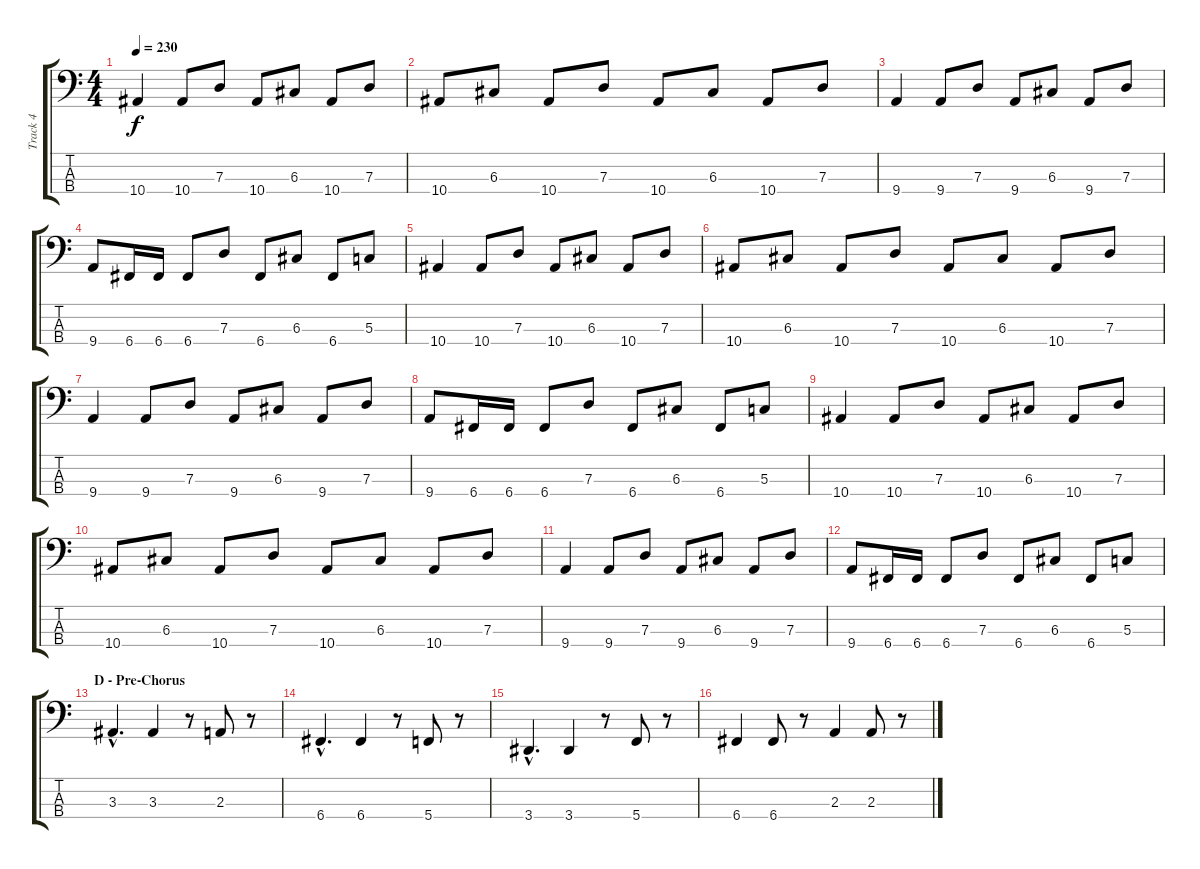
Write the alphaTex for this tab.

\track ("Track 4" "Track 4") {instrument electricbasspick}
\staff {score tabs}
\tuning (F2 C2 G1 C1) {hide}
\ts (4 4)
\tempo 230
\clef f4
\ks c
10.4.4{dy f} 10.4.8 7.3.8 10.4.8 6.3.8 10.4.8 7.3.8 |
10.4.8 6.3.8 10.4.8 7.3.8 10.4.8 6.3.8 10.4.8 7.3.8 |
9.4.4 9.4.8 7.3.8 9.4.8 6.3.8 9.4.8 7.3.8 |
9.4.8 6.4.16 6.4.16 6.4.8 7.3.8 6.4.8 6.3.8 6.4.8 5.3.8 |
10.4.4 10.4.8 7.3.8 10.4.8 6.3.8 10.4.8 7.3.8 |
10.4.8 6.3.8 10.4.8 7.3.8 10.4.8 6.3.8 10.4.8 7.3.8 |
9.4.4 9.4.8 7.3.8 9.4.8 6.3.8 9.4.8 7.3.8 |
9.4.8 6.4.16 6.4.16 6.4.8 7.3.8 6.4.8 6.3.8 6.4.8 5.3.8 |
10.4.4 10.4.8 7.3.8 10.4.8 6.3.8 10.4.8 7.3.8 |
10.4.8 6.3.8 10.4.8 7.3.8 10.4.8 6.3.8 10.4.8 7.3.8 |
9.4.4 9.4.8 7.3.8 9.4.8 6.3.8 9.4.8 7.3.8 |
9.4.8 6.4.16 6.4.16 6.4.8 7.3.8 6.4.8 6.3.8 6.4.8 5.3.8 |
\section ("" "D - Pre-Chorus")
3.3{hac}.4{d} 3.3.4 r.8 2.3.8 r.8 |
6.4{hac}.4{d} 6.4.4 r.8 5.4.8 r.8 |
3.4{hac}.4{d} 3.4.4 r.8 5.4.8 r.8 |
6.4.4 6.4.8 r.8 2.3.4 2.3.8 r.8
